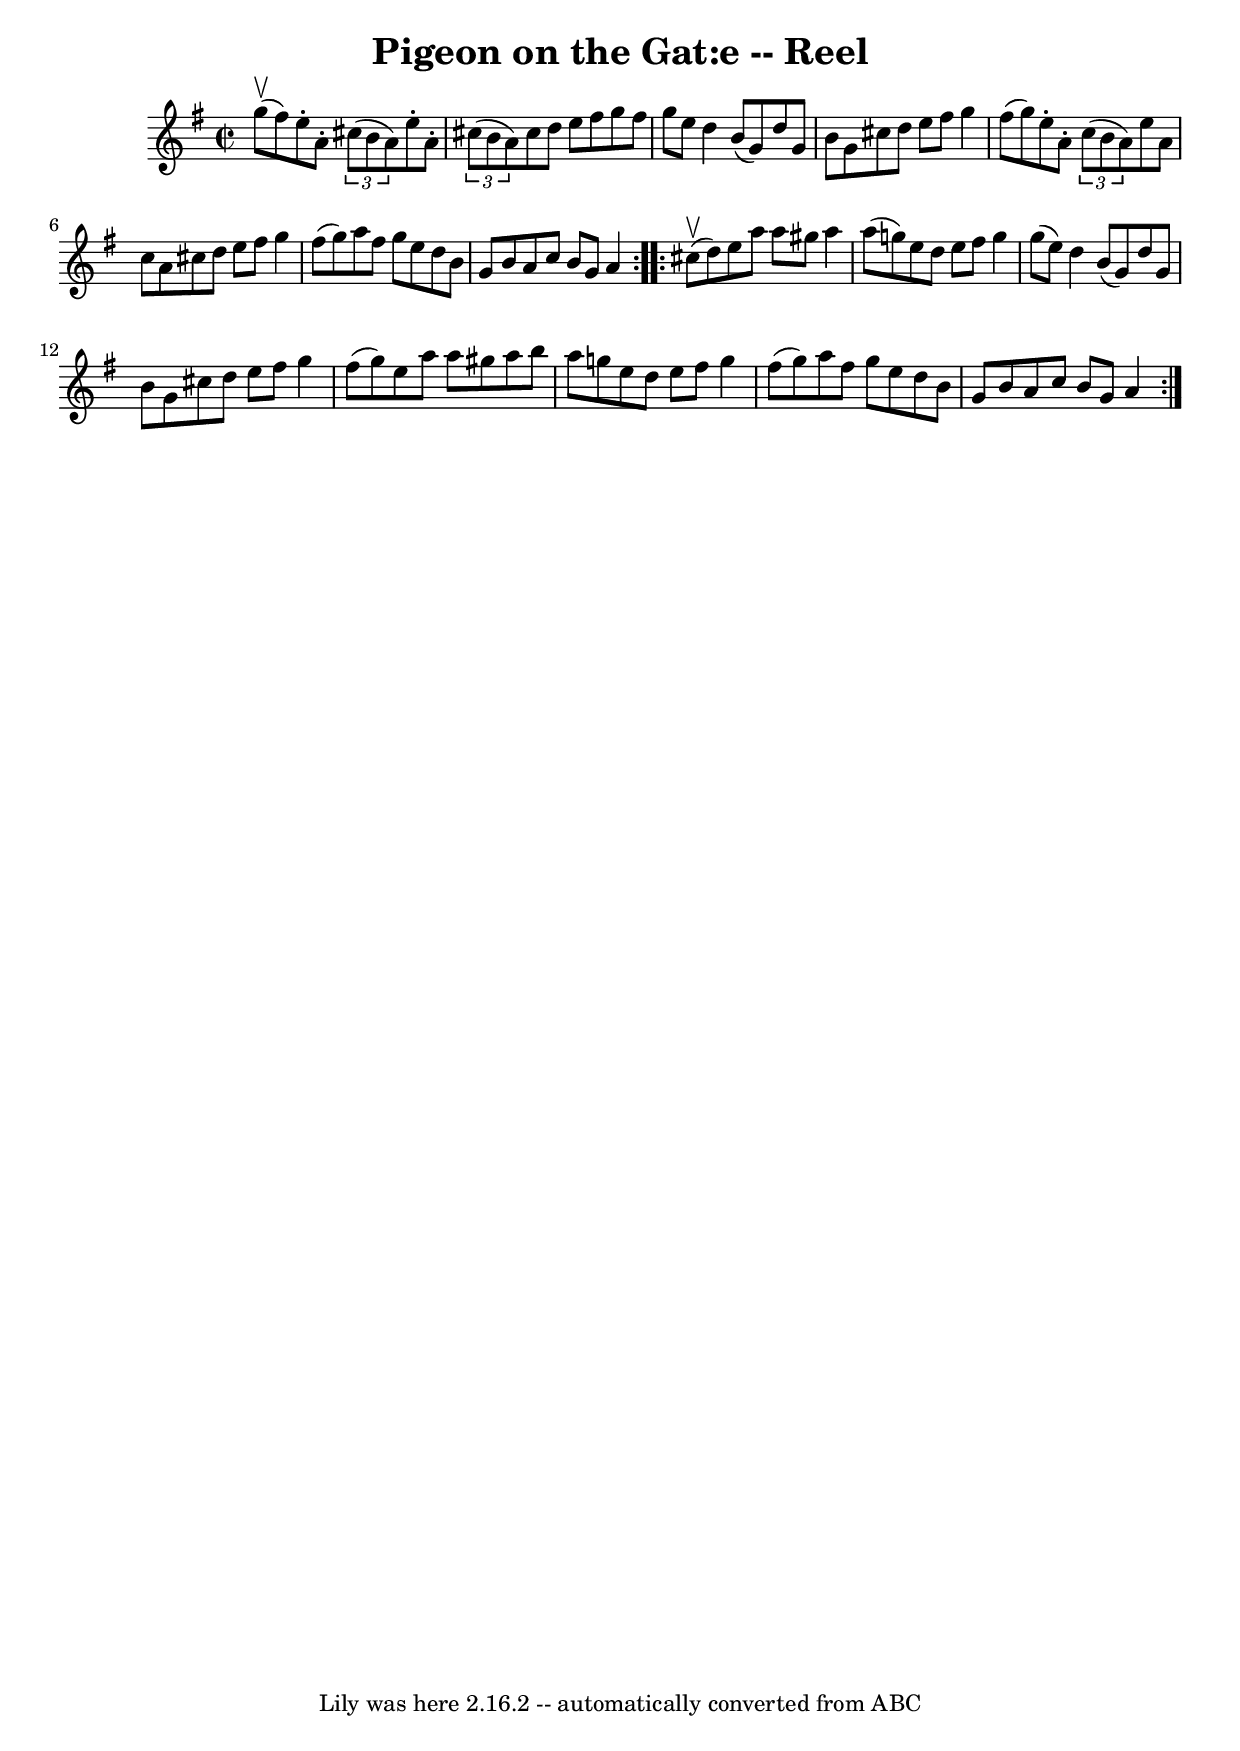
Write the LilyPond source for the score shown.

\version "2.7.40"
\include "Mammoth.ily"
\header {
	%% book = "Ryan's Mammoth Collection"
	crossRefNumber = "1"
	footnotes = "\\\\50"
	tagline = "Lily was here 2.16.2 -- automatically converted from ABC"
	title = "Pigeon on the Gat:e -- Reel"
}
voicedefault =  {


\repeat volta 2 {
\override Staff.TimeSignature #'style = #'C
 \time 2/2 
\key a \dorian g''8^\upbow(fis''8) |
 e''8 -.   
a'8 -.   \times 2/3 { cis''8 (b'8 a'8) } e''8 -. a'8 -.   
\times 2/3 { cis''8 (b'8 a'8) }   |
 cis''8 d''8 e''8  
 fis''8 g''8 fis''8 g''8 e''8    |
 d''4 b'8 (g'8  
-) d''8 g'8 b'8 g'8    |
 cis''8 d''8 e''8 fis''8 
 g''4 fis''8 (g''8)   |
 e''8 -. a'8 -.   \times 2/3 {   
c''8 (b'8 a'8) } e''8 a'8 c''8 a'8    |
 cis''8    
d''8 e''8 fis''8 g''4 fis''8 (g''8)   |
 a''8    
fis''8 g''8 e''8 d''8 b'8 g'8 b'8    |
 a'8 c''8   
 b'8 g'8 a'4    }     \repeat volta 2 { cis''8^\upbow(d''8) 
|
 e''8 a''8 a''8 gis''8 a''4 a''8 (g''!8)   
|
 e''8 d''8 e''8 fis''8 g''4 g''8 (e''8)   
|
 d''4 b'8 (g'8) d''8 g'8 b'8 g'8    |
   
cis''8 d''8 e''8 fis''8 g''4 fis''8 (g''8)   |
     
e''8 a''8 a''8 gis''8 a''8 b''8 a''8 g''!8    |
   
e''8 d''8 e''8 fis''8 g''4 fis''8 (g''8)   |
 a''8 
 fis''8 g''8 e''8 d''8 b'8 g'8 b'8    |
 a'8    
c''8 b'8 g'8 a'4    }   
}

\score{
    <<

	\context Staff="default"
	{
	    \voicedefault 
	}

    >>
	\layout {
	}
	\midi {}
}
